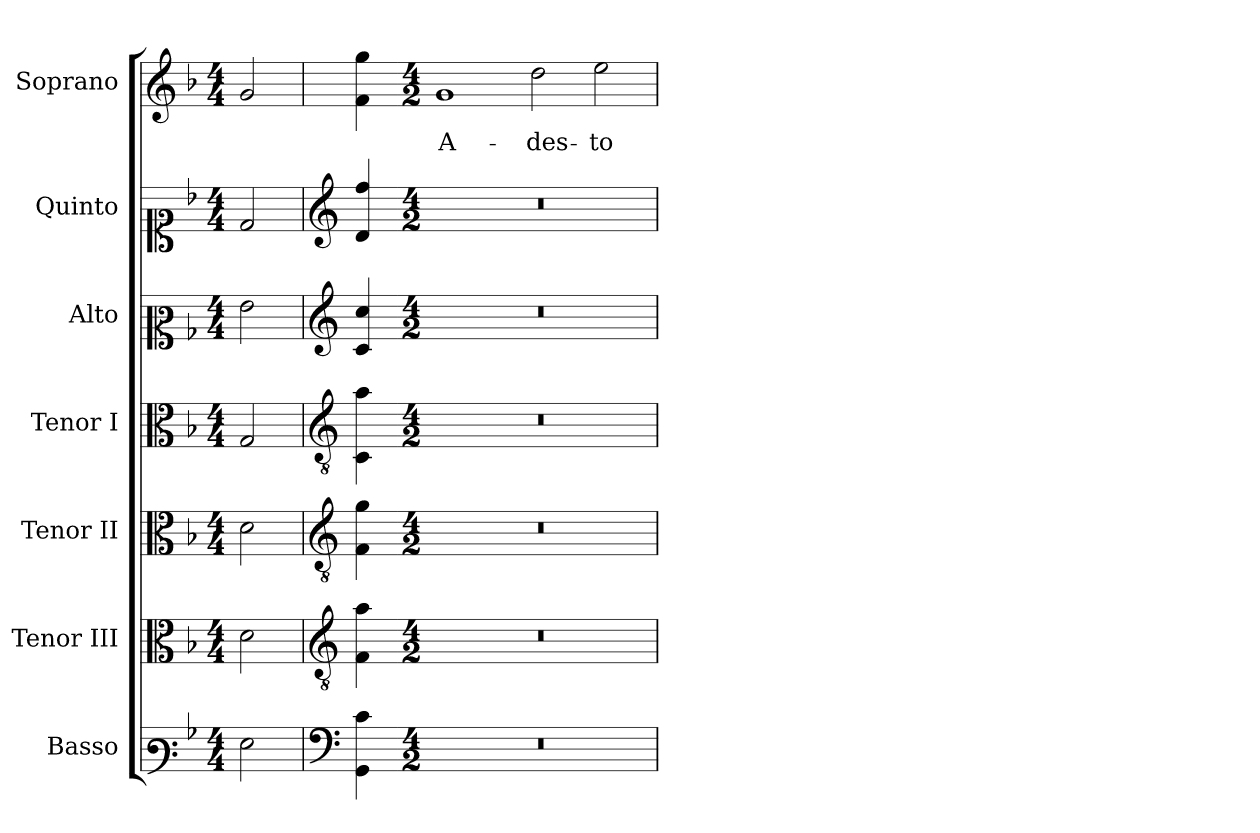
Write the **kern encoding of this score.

**kern	**kern	**kern	**kern	**kern	**kern	**kern	**text
*part7	*part6	*part5	*part4	*part3	*part2	*part1	*part1
*staff7	*staff6	*staff5	*staff4	*staff3	*staff2	*staff1	*staff1
*I"Basso	*I"Tenor III	*I"Tenor II	*I"Tenor I	*I"Alto	*I"Quinto	*I"Soprano	*
*I'B.	*I'T 3.	*I'T 2.	*I'T 1.	*I'A.	*I'Q.	*I'S.	*
!!LO:PB:g=z
*clefF3	*clefC3	*clefC3	*clefC3	*clefC2	*clefC1	*clefG2	*
*	*ITrd7c12	*ITrd7c12	*ITrd7c12	*	*	*	*
*k[b-]	*k[b-]	*k[b-]	*k[b-]	*k[b-]	*k[b-]	*k[b-]	*
*F:	*F:	*F:	*F:	*F:	*F:	*F:	*
*M4/4	*M4/4	*M4/4	*M4/4	*M4/4	*M4/4	*M4/4	*
=1	=1	=1	=1	=1	=1	=1	=1
!LO:N:head=open	!LO:N:head=open	!LO:N:head=open	!LO:N:head=open	!LO:N:head=open	!LO:N:head=open	!LO:N:head=open	!
2Gi\	2Di\	2Di\	2GGi/	2gi\	2di/	2gi/	.
=2	=2	=2	=2	=2	=2	=2	=2
*clefF4	*clefGv2	*clefGv2	*clefGv2	*clefG2	*clefG2	*	*
4GGi\ 4ci	4FFi\ 4Ai	4FFi\ 4Gi	4CCi\ 4Ai	4ci/ 4cci	4di/ 4ffi	4fi\ 4ggi	.
=3-	=3-	=3-	=3-	=3-	=3-	=3-	=3-
*M4/2	*M4/2	*M4/2	*M4/2	*M4/2	*M4/2	*M4/2	*
!LO:N:vis=1	!LO:N:vis=1	!LO:N:vis=1	!LO:N:vis=1	!LO:N:vis=1	!LO:N:vis=1	!	!
!	!	!	!	!	!	!	!LO:LY:b:color=#000000
0r	0r	0r	0r	0r	0r	1gi	A-
!	!	!	!	!	!	!	!LO:LY:b:color=#000000
.	.	.	.	.	.	2ddi\	-des-
!	!	!	!	!	!	!	!LO:LY:b:color=#000000
.	.	.	.	.	.	2eei\	-to
=	=	=	=	=	=	=	=
*-	*-	*-	*-	*-	*-	*-	*-
